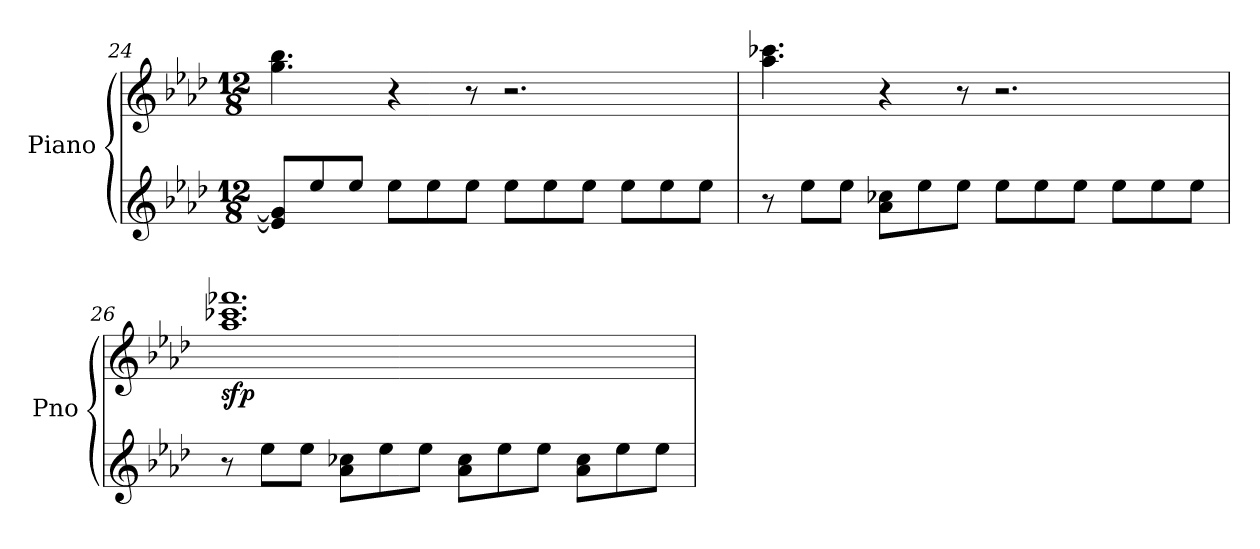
**kern	**kern	**dynam
*part1	*part1	*part1
*staff2	*staff1	*staff1/2
*I"Piano	*	*
*I'Pno	*	*
!!LO:LB:g=z
*clefG2	*clefG2	*
*k[b-e-a-d-]	*k[b-e-a-d-]	*
*M12/8	*M12/8	*
=24	=24	=24
8e-/] 8g/]L	4.gg\ 4.bb-\	.
8ee-/	.	.
8ee-/J	.	.
8ee-\L	4r	.
8ee-\	.	.
8ee-\J	8r	.
8ee-\L	2.r	.
8ee-\	.	.
8ee-\J	.	.
8ee-\L	.	.
8ee-\	.	.
8ee-\J	.	.
!!LO:PB:g=z
=25	=25	=25
8r	4.aa-\ 4.ccc-X\	.
8ee-\L	.	.
8ee-\J	.	.
8a-\ 8cc-X\L	4r	.
8ee-\	.	.
8ee-\J	8r	.
8ee-\L	2.r	.
8ee-\	.	.
8ee-\J	.	.
8ee-\L	.	.
8ee-\	.	.
8ee-\J	.	.
=26	=26	=26
!	!	!LO:DY:b
8r	1.aa- 1.ccc-X 1.fff-X	sfp
8ee-\L	.	.
8ee-\J	.	.
8a-\ 8cc-X\L	.	.
8ee-\	.	.
8ee-\J	.	.
8a-\ 8cc-\L	.	.
8ee-\	.	.
8ee-\J	.	.
8a-\ 8cc-\L	.	.
8ee-\	.	.
8ee-\J	.	.
=	=	=
*-	*-	*-
